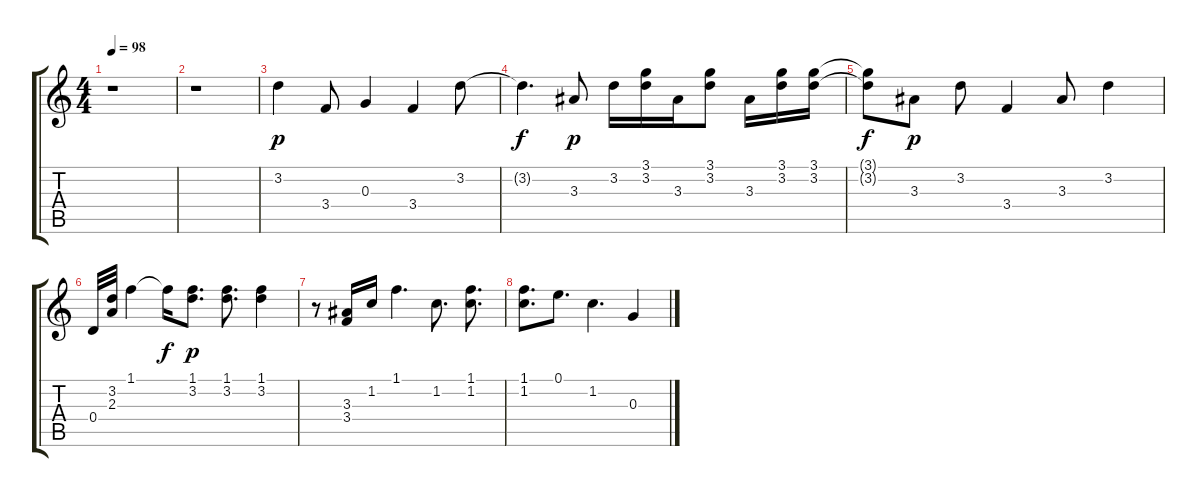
\track "" {instrument electricguitarclean}
\staff {score tabs}
\tuning (E4 B3 G3 D3 A2 E2) {hide}
\ts (4 4)
\tempo 98
\clef g2
\ks c
r.1{dy f} |
r.1 |
3.2.4{dy p} 3.4.8 0.3.4 3.4.4 3.2.8 |
3.2{t}.4{d dy f} 3.3.8{dy p} 3.2.16 (3.1 3.2).16 3.3.16 (3.1 3.2).8 3.3.16 (3.1 3.2).16 (3.1 3.2).16 |
(3.1{t} 3.2{t}).8{dy f} 3.3.8{dy p} 3.2.8 3.4.4 3.3.8 3.2.4 |
0.4.32 (3.2 2.3).32 1.1.4 1.1{t}.16{dy f} (1.1 3.2).8{d dy p} (1.1 3.2).8{d} (1.1 3.2).4 |
r.8 (3.3 3.4).16 1.2.16 1.1.4{d} 1.2.8{d} (1.1 1.2).8{d} |
(1.1 1.2).8{d} 0.1.8{d} 1.2.4{d} 0.3.4
